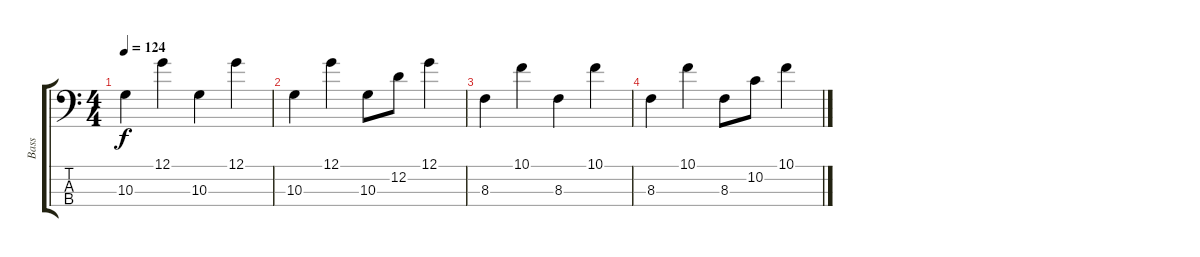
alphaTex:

\track ("Bass" "Bass") {instrument electricbassfinger}
\staff {score tabs}
\tuning (G2 D2 A1 E1) {hide}
\ts (4 4)
\tempo 124
\clef f4
\ks c
10.3.4{dy f} 12.1.4 10.3.4 12.1.4 |
10.3.4 12.1.4 10.3.8 12.2.8 12.1.4 |
8.3.4 10.1.4 8.3.4 10.1.4 |
8.3.4 10.1.4 8.3.8 10.2.8 10.1.4
